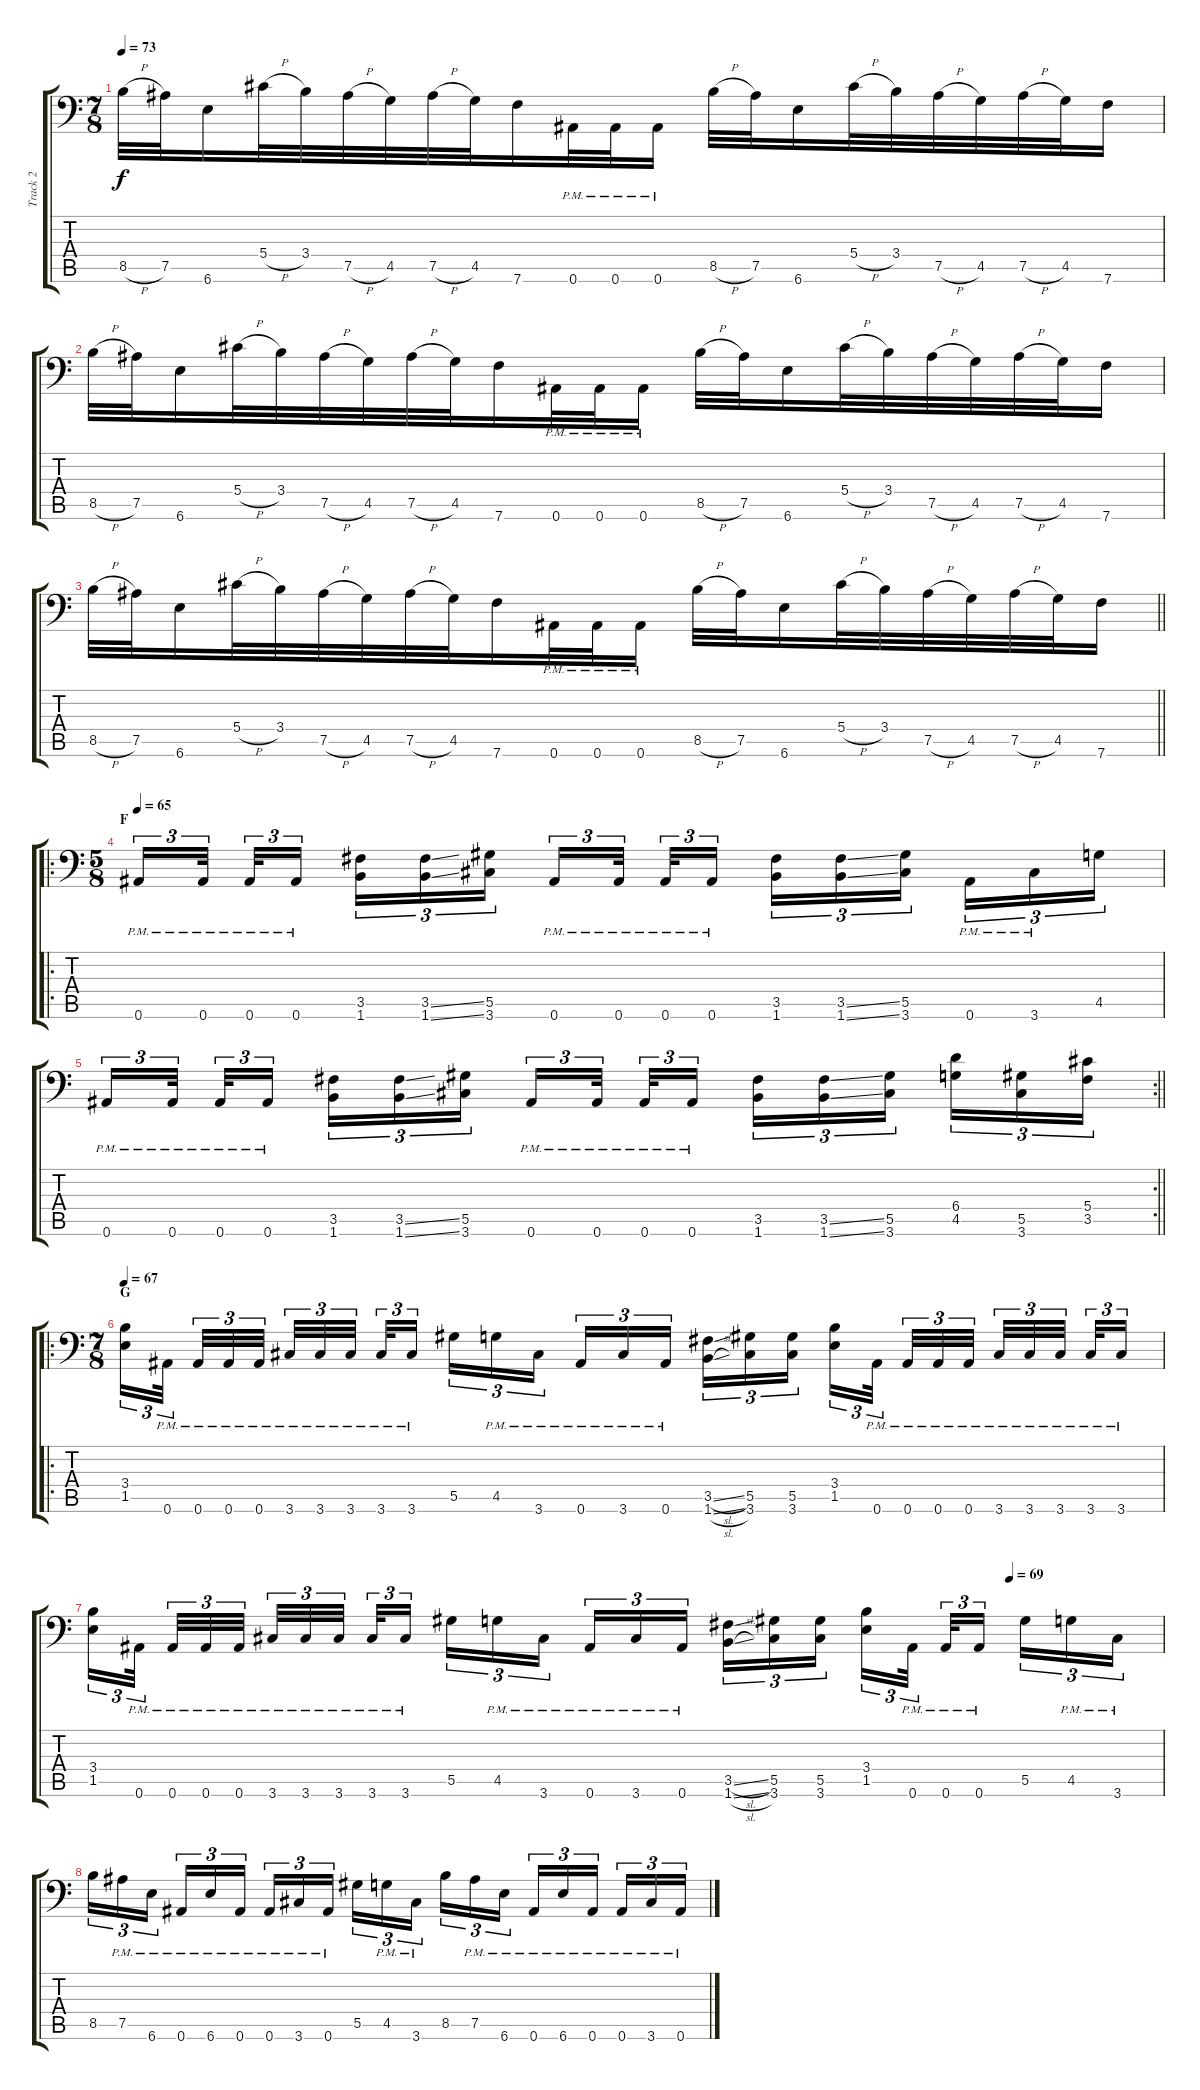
\track ("Track 2" "Track 2") {instrument distortionguitar}
\staff {score tabs}
\tuning (Bb3 F3 Db3 Ab2 Eb2 Bb1) {hide}
\ts (7 8)
\tempo 73
\clef f4
\ks c
8.5{h}.32{dy f} 7.5.32 6.6.16 5.4{h}.32 3.4.32 7.5{h}.32 4.5.32 7.5{h}.32 4.5.32 7.6.16 0.6{pm}.32 0.6{pm}.32 0.6{pm}.16 8.5{h}.32 7.5.32 6.6.16 5.4{h}.32 3.4.32 7.5{h}.32 4.5.32 7.5{h}.32 4.5.32 7.6.16 |
8.5{h}.32 7.5.32 6.6.16 5.4{h}.32 3.4.32 7.5{h}.32 4.5.32 7.5{h}.32 4.5.32 7.6.16 0.6{pm}.32 0.6{pm}.32 0.6{pm}.16 8.5{h}.32 7.5.32 6.6.16 5.4{h}.32 3.4.32 7.5{h}.32 4.5.32 7.5{h}.32 4.5.32 7.6.16 |
\barLineRight lightlight
8.5{h}.32 7.5.32 6.6.16 5.4{h}.32 3.4.32 7.5{h}.32 4.5.32 7.5{h}.32 4.5.32 7.6.16 0.6{pm}.32 0.6{pm}.32 0.6{pm}.16 8.5{h}.32 7.5.32 6.6.16 5.4{h}.32 3.4.32 7.5{h}.32 4.5.32 7.5{h}.32 4.5.32 7.6.16 |
\ro
\ts (5 8)
\section ("" "F")
\tempo 65
0.6{pm}.16{tu (3 2)} 0.6{pm}.32{tu (3 2)} 0.6{pm}.32{tu (3 2)} 0.6{pm}.16{tu (3 2)} (3.5 1.6).16{tu (3 2)} (3.5{ss} 1.6{ss}).16{tu (3 2)} (5.5 3.6).16{tu (3 2)} 0.6{pm}.16{tu (3 2)} 0.6{pm}.32{tu (3 2)} 0.6{pm}.32{tu (3 2)} 0.6{pm}.16{tu (3 2)} (3.5 1.6).16{tu (3 2)} (3.5{ss} 1.6{ss}).16{tu (3 2)} (5.5 3.6).16{tu (3 2)} 0.6{pm}.16{tu (3 2)} 3.6{pm}.16{tu (3 2)} 4.5.16{tu (3 2)} |
\rc 2
\barLineRight lightlight
0.6{pm}.16{tu (3 2)} 0.6{pm}.32{tu (3 2)} 0.6{pm}.32{tu (3 2)} 0.6{pm}.16{tu (3 2)} (3.5 1.6).16{tu (3 2)} (3.5{ss} 1.6{ss}).16{tu (3 2)} (5.5 3.6).16{tu (3 2)} 0.6{pm}.16{tu (3 2)} 0.6{pm}.32{tu (3 2)} 0.6{pm}.32{tu (3 2)} 0.6{pm}.16{tu (3 2)} (3.5 1.6).16{tu (3 2)} (3.5{ss} 1.6{ss}).16{tu (3 2)} (5.5 3.6).16{tu (3 2)} (6.4 4.5).16{tu (3 2)} (5.5 3.6).16{tu (3 2)} (5.4 3.5).16{tu (3 2)} |
\ro
\ts (7 8)
\section ("" "G")
\tempo 67
(3.4 1.5).16{tu (3 2)} 0.6{pm}.32{tu (3 2)} 0.6{pm}.32{tu (3 2)} 0.6{pm}.32{tu (3 2)} 0.6{pm}.32{tu (3 2)} 3.6{pm}.32{tu (3 2)} 3.6{pm}.32{tu (3 2)} 3.6{pm}.32{tu (3 2)} 3.6{pm}.32{tu (3 2)} 3.6{pm}.16{tu (3 2)} 5.5.16{tu (3 2)} 4.5{pm}.16{tu (3 2)} 3.6{pm}.16{tu (3 2)} 0.6{pm}.16{tu (3 2)} 3.6{pm}.16{tu (3 2)} 0.6{pm}.16{tu (3 2)} (3.5{sl} 1.6{sl}).16{tu (3 2)} (5.5 3.6).16{tu (3 2)} (5.5 3.6).16{tu (3 2)} (3.4 1.5).16{tu (3 2)} 0.6{pm}.32{tu (3 2)} 0.6{pm}.32{tu (3 2)} 0.6{pm}.32{tu (3 2)} 0.6{pm}.32{tu (3 2)} 3.6{pm}.32{tu (3 2)} 3.6{pm}.32{tu (3 2)} 3.6{pm}.32{tu (3 2)} 3.6{pm}.32{tu (3 2)} 3.6{pm}.16{tu (3 2)} |
\tempo (69 0.8571428571428571)
(3.4 1.5).16{tu (3 2)} 0.6{pm}.32{tu (3 2)} 0.6{pm}.32{tu (3 2)} 0.6{pm}.32{tu (3 2)} 0.6{pm}.32{tu (3 2)} 3.6{pm}.32{tu (3 2)} 3.6{pm}.32{tu (3 2)} 3.6{pm}.32{tu (3 2)} 3.6{pm}.32{tu (3 2)} 3.6{pm}.16{tu (3 2)} 5.5.16{tu (3 2)} 4.5{pm}.16{tu (3 2)} 3.6{pm}.16{tu (3 2)} 0.6{pm}.16{tu (3 2)} 3.6{pm}.16{tu (3 2)} 0.6{pm}.16{tu (3 2)} (3.5{sl} 1.6{sl}).16{tu (3 2)} (5.5 3.6).16{tu (3 2)} (5.5 3.6).16{tu (3 2)} (3.4 1.5).16{tu (3 2)} 0.6{pm}.32{tu (3 2)} 0.6{pm}.32{tu (3 2)} 0.6{pm}.16{tu (3 2)} 5.5.16{tu (3 2)} 4.5{pm}.16{tu (3 2)} 3.6{pm}.16{tu (3 2)} |
8.5.16{tu (3 2)} 7.5{pm}.16{tu (3 2)} 6.6{pm}.16{tu (3 2)} 0.6{pm}.16{tu (3 2)} 6.6{pm}.16{tu (3 2)} 0.6{pm}.16{tu (3 2)} 0.6{pm}.16{tu (3 2)} 3.6{pm}.16{tu (3 2)} 0.6{pm}.16{tu (3 2)} 5.5.16{tu (3 2)} 4.5{pm}.16{tu (3 2)} 3.6{pm}.16{tu (3 2)} 8.5.16{tu (3 2)} 7.5{pm}.16{tu (3 2)} 6.6{pm}.16{tu (3 2)} 0.6{pm}.16{tu (3 2)} 6.6{pm}.16{tu (3 2)} 0.6{pm}.16{tu (3 2)} 0.6{pm}.16{tu (3 2)} 3.6{pm}.16{tu (3 2)} 0.6{pm}.16{tu (3 2)}
